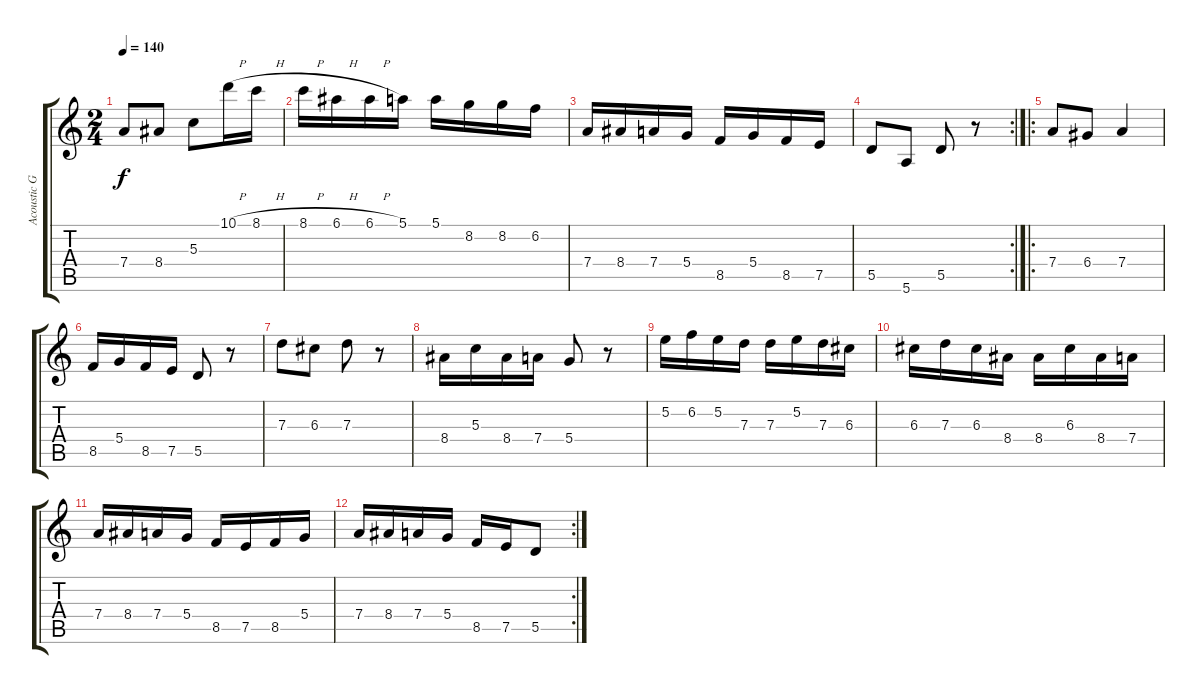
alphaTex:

\track ("Acoustic Guitar" "Acoustic G") {instrument acousticguitarnylon}
\staff {score tabs}
\tuning (E4 B3 G3 D3 A2 E2) {hide}
\ts (2 4)
\tempo 140
\clef g2
\ks c
7.4.8{dy f} 8.4.8 5.3.8 10.1{h}.16 8.1{h}.16 |
8.1{h}.16 6.1{h}.16 6.1{h}.16 5.1.16 5.1.16 8.2.16 8.2.16 6.2.16 |
7.4.16 8.4.16 7.4.16 5.4.16 8.5.16 5.4.16 8.5.16 7.5.16 |
\rc 2
5.5.8 5.6.8 5.5.8 r.8 |
\ro
7.4.8 6.4.8 7.4.4 |
8.5.16 5.4.16 8.5.16 7.5.16 5.5.8 r.8 |
7.3.8 6.3.8 7.3.8 r.8 |
8.4.16 5.3.16 8.4.16 7.4.16 5.4.8 r.8 |
5.2.16 6.2.16 5.2.16 7.3.16 7.3.16 5.2.16 7.3.16 6.3.16 |
6.3.16 7.3.16 6.3.16 8.4.16 8.4.16 6.3.16 8.4.16 7.4.16 |
7.4.16 8.4.16 7.4.16 5.4.16 8.5.16 7.5.16 8.5.16 5.4.16 |
\rc 2
7.4.16 8.4.16 7.4.16 5.4.16 8.5.16 7.5.16 5.5.8
